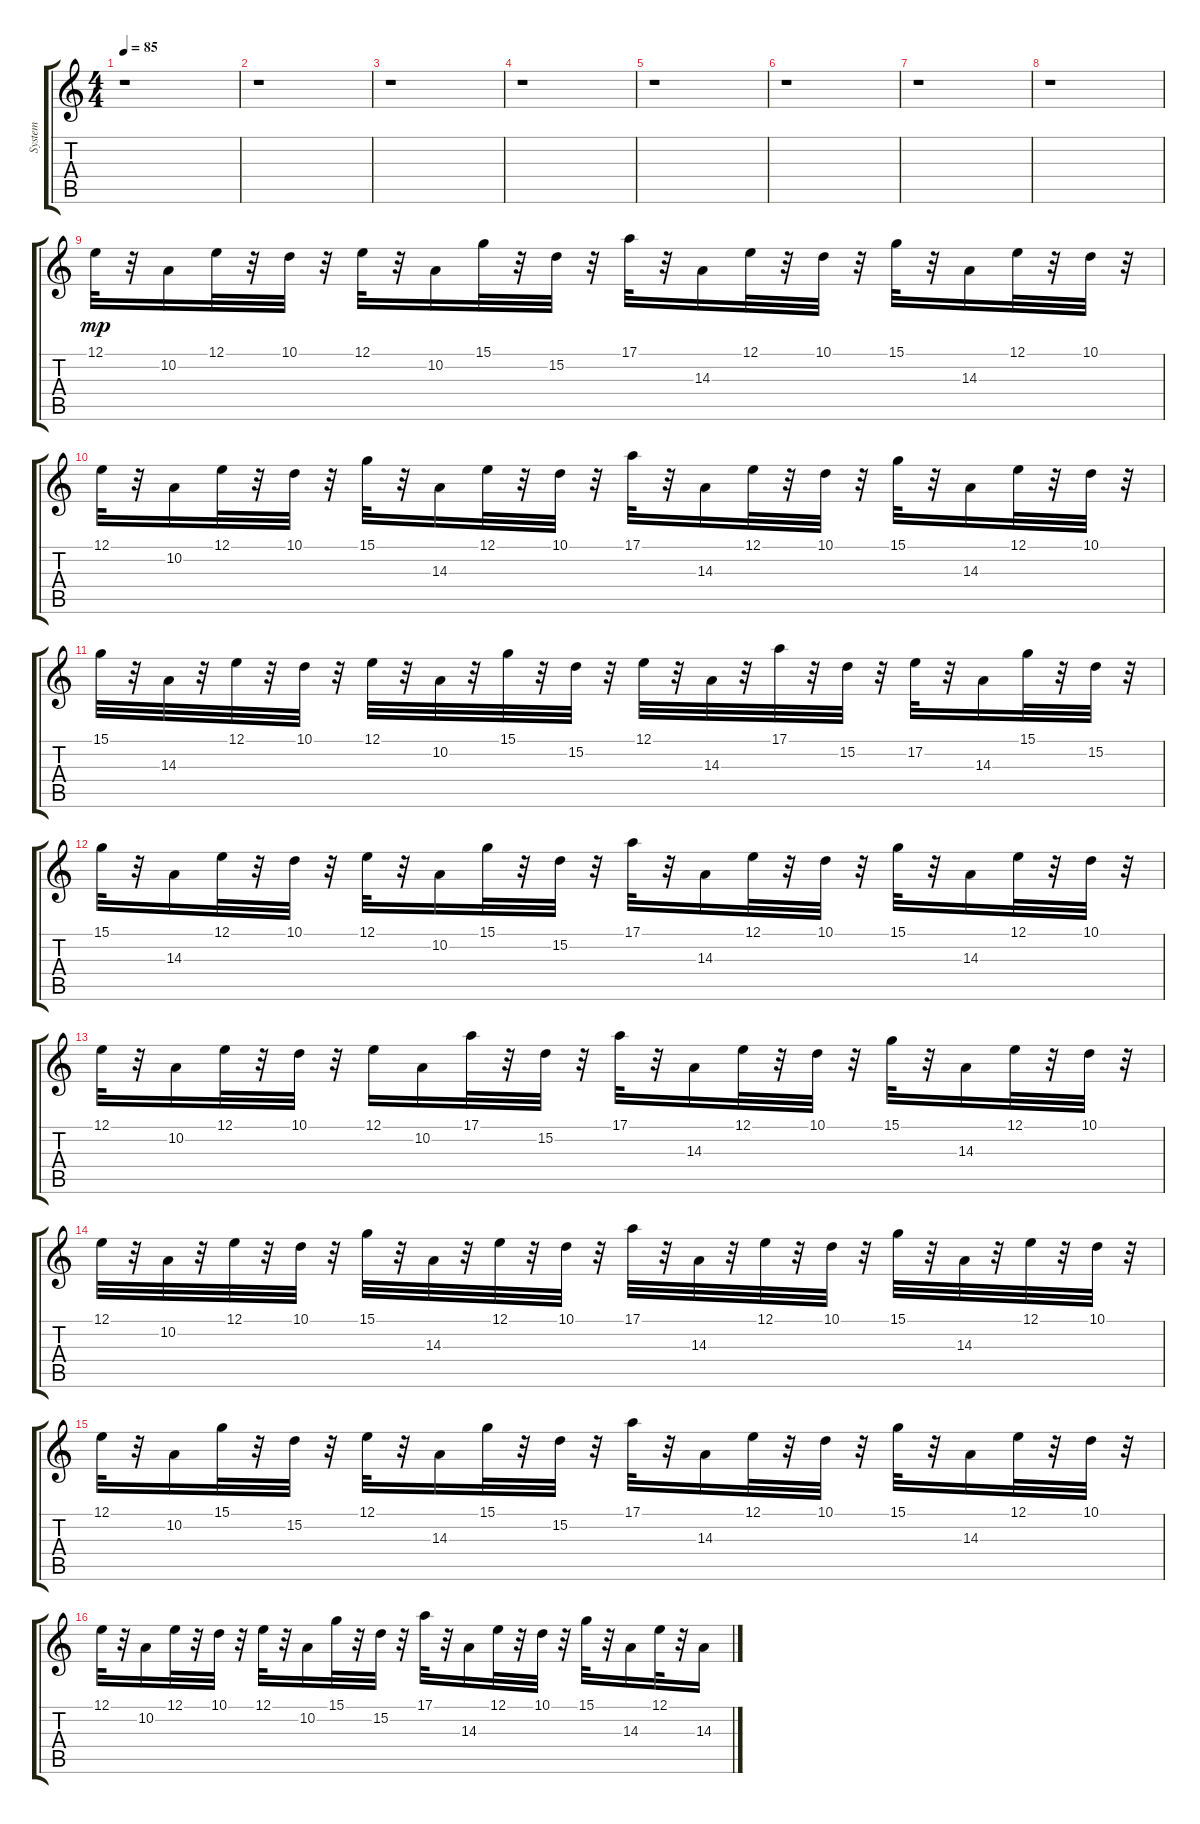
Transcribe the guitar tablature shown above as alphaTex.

\track ("System" "System") {instrument clavinet}
\staff {score tabs}
\tuning (E4 B3 G3 D3 A2 E2) {hide}
\ts (4 4)
\tempo 85
\clef g2
\ks c
r.1{dy mp} |
r.1 |
r.1 |
r.1 |
r.1 |
r.1 |
r.1 |
r.1 |
12.1.32 r.32 10.2.16 12.1.32 r.32 10.1.32 r.32 12.1.32 r.32 10.2.16 15.1.32 r.32 15.2.32 r.32 17.1.32 r.32 14.3.16 12.1.32 r.32 10.1.32 r.32 15.1.32 r.32 14.3.16 12.1.32 r.32 10.1.32 r.32 |
12.1.32 r.32 10.2.16 12.1.32 r.32 10.1.32 r.32 15.1.32 r.32 14.3.16 12.1.32 r.32 10.1.32 r.32 17.1.32 r.32 14.3.16 12.1.32 r.32 10.1.32 r.32 15.1.32 r.32 14.3.16 12.1.32 r.32 10.1.32 r.32 |
15.1.32 r.32 14.3.32 r.32 12.1.32 r.32 10.1.32 r.32 12.1.32 r.32 10.2.32 r.32 15.1.32 r.32 15.2.32 r.32 12.1.32 r.32 14.3.32 r.32 17.1.32 r.32 15.2.32 r.32 17.2.32 r.32 14.3.16 15.1.32 r.32 15.2.32 r.32 |
15.1.32 r.32 14.3.16 12.1.32 r.32 10.1.32 r.32 12.1.32 r.32 10.2.16 15.1.32 r.32 15.2.32 r.32 17.1.32 r.32 14.3.16 12.1.32 r.32 10.1.32 r.32 15.1.32 r.32 14.3.16 12.1.32 r.32 10.1.32 r.32 |
12.1.32 r.32 10.2.16 12.1.32 r.32 10.1.32 r.32 12.1.16 10.2.16 17.1.32 r.32 15.2.32 r.32 17.1.32 r.32 14.3.16 12.1.32 r.32 10.1.32 r.32 15.1.32 r.32 14.3.16 12.1.32 r.32 10.1.32 r.32 |
12.1.32 r.32 10.2.32 r.32 12.1.32 r.32 10.1.32 r.32 15.1.32 r.32 14.3.32 r.32 12.1.32 r.32 10.1.32 r.32 17.1.32 r.32 14.3.32 r.32 12.1.32 r.32 10.1.32 r.32 15.1.32 r.32 14.3.32 r.32 12.1.32 r.32 10.1.32 r.32 |
12.1.32 r.32 10.2.16 15.1.32 r.32 15.2.32 r.32 12.1.32 r.32 14.3.16 15.1.32 r.32 15.2.32 r.32 17.1.32 r.32 14.3.16 12.1.32 r.32 10.1.32 r.32 15.1.32 r.32 14.3.16 12.1.32 r.32 10.1.32 r.32 |
12.1.32 r.32 10.2.16 12.1.32 r.32 10.1.32 r.32 12.1.32 r.32 10.2.16 15.1.32 r.32 15.2.32 r.32 17.1.32 r.32 14.3.16 12.1.32 r.32 10.1.32 r.32 15.1.32 r.32 14.3.16 12.1.32 r.32 14.3.16
